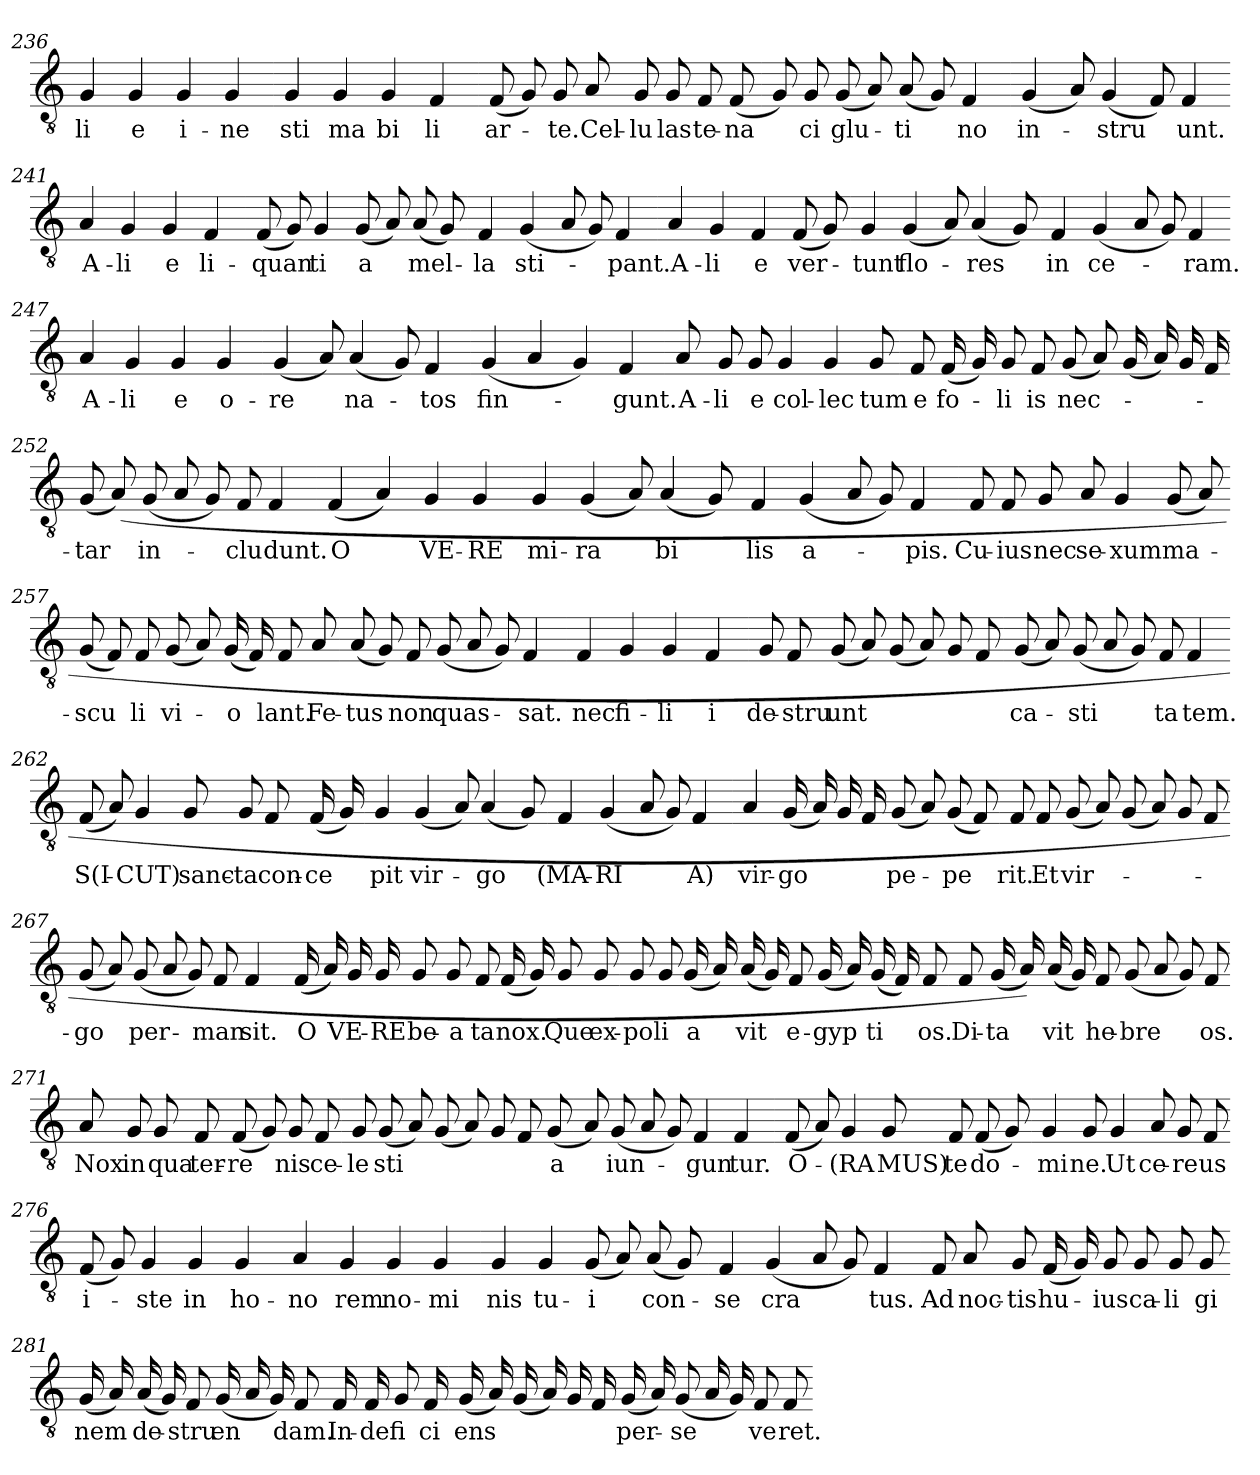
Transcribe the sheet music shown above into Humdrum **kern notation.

**kern	**text
*part1	*part1
*staff1	*staff1
*clefGv2	*
*k[]	*
=236	=236
4G	li
4G	-e
4G	i-
4G	ne
=237-	=237-
4G	sti
4G	ma
4G	bi
4F	-li
=238-	=238-
(8F	ar-
8G)	.
8G	-te.
8A	Cel-
8G	lu
8G	-las
8F	te-
(8F	na
=239-	=239-
8G)	.
8G	-ci
(8G	glu-
8A)	.
(8A	ti
8G)	.
4F	-no
=240-	=240-
(4G	in-
8A)	.
(4G	stru
8F)	.
4F	-unt.
=241-	=241-
4A	A-
4G	li
4G	-e
4F	li-
=242-	=242-
(8F	quan
8G)	.
4G	ti
(8G	-a
8A)	.
(8A	mel-
8G)	.
=243-	=243-
4F	-la
(4G	sti-
8A	.
8G)	.
4F	-pant.
=244-	=244-
4A	A-
4G	li
4F	-e
(8F	ver-
8G)	.
=245-	=245-
4G	-tunt
(4G	flo-
8A)	.
(4A	-res
8G)	.
=246-	=246-
4F	in
(4G	ce-
8A	.
8G)	.
4F	-ram.
=247-	=247-
4A	A-
4G	li
4G	-e
4G	o-
=248-	=248-
(4G	-re
8A)	.
(4A	na-
8G)	.
4F	-tos
=249-	=249-
(4G	fin-
4A	.
4G)	.
4F	-gunt.
=250-	=250-
8A	A-
8G	li
8G	-e
4G	col-
4G	lec
8G	-tum
=251-	=251-
8F	e
(16F	fo-
16G)	.
8G	li
8F	-is
(8G	nec-
8A)	.
(16G	.
16A)	.
16G	.
16F	.
=252-	=252-
(8G	-tar
(8A)	.
(8G	in-
8A	.
8G)	.
8F	clu
4F	-dunt.
=253-	=253-
(4F	O
4A)	.
4G	VE-
4G	-RE
=254-	=254-
4G	mi-
(4G	ra
8A)	.
(4A	bi
8G)	.
=255-	=255-
4F	-lis
(4G	a-
8A	.
8G)	.
4F	-pis.
=256-	=256-
8F	Cu-
8F	-ius
8G	nec
8A	se-
4G	-xum
(8G	ma-
8A)	.
=257-	=257-
(8G	scu
8F)	.
8F	-li
(8G	vi-
8A)	.
(16G	o
16F)	.
8F	-lant.
8A	Fe-
=258-	=258-
(8A	-tus
8G)	.
8F	non
(8G	quas-
8A	.
8G)	.
4F	-sat.
=259-	=259-
4F	nec
4G	fi-
4G	li
4F	-i
=260-	=260-
8G	de-
8F	stru
(8G	-unt
8A)	.
(8G	.
8A)	.
8G	.
8F	.
=261-	=261-
(8G	ca-
8A)	.
(8G	sti
8A	.
8G)	.
8F	ta
4F	-tem.
=262-	=262-
(8F	S(I-
8A)	.
4G	-CUT)
8G	sanc-
8G	-ta
8F	con-
(16F	ce
16G)	.
=263-	=263-
4G	-pit
(4G	vir-
8A)	.
(4A	-go
8G)	.
=264-	=264-
4F	(MA-
(4G	RI
8A	.
8G)	.
4F	-A)
=265-	=265-
4A	vir-
(16G	-go
16A)	.
16G	.
16F	.
(8G	pe-
8A)	.
(8G	pe
8F)	.
=266-	=266-
8F	-rit.
8F	Et
(8G	vir-
8A)	.
(8G	.
8A)	.
8G	.
8F	.
=267-	=267-
(8G	-go
8A)	.
(8G	per-
8A	.
8G)	.
8F	man
4F	-sit.
=268-	=268-
(16F	O
16A)	.
16G	VE-
16G	-RE
8G	be-
8G	a
8F	-ta
(16F	nox.
16G)	.
8G	Que
8G	ex-
=269-	=269-
8G	po
8G	li
(16G	a
16A)	.
(16A	-vit
16G)	.
8F	e-
(16G	gyp
16A)	.
(16G	ti
16F)	.
8F	-os.
=270-	=270-
8F	Di-
(16G	ta
16A))	.
(16A	-vit
16G)	.
8F	he-
(8G	bre
8A	.
8G)	.
8F	-os.
=271-	=271-
8A	Nox
8G	in
8G	qua
8F	ter-
(8F	re
8G)	.
8G	-nis
8F	ce-
=272-	=272-
8G	le
(8G	sti
8A)	.
(8G	.
8A)	.
8G	.
8F	.
(8G	-a
=273-	=273-
8A)	.
(8G	iun-
8A	.
8G)	.
4F	gun
4F	-tur.
=274-	=274-
(8F	O-
8A)	.
4G	(RA
8G	-MUS)
8F	te
(8F	do-
8G)	.
=275-	=275-
4G	mi
8G	-ne.
4G	Ut
8A	ce-
8G	re
8F	-us
=276-	=276-
(8F	i-
8G)	.
4G	-ste
4G	in
4G	ho-
=277-	=277-
4A	no
4G	-rem
4G	no-
4G	mi
=278-	=278-
4G	-nis
4G	tu-
(8G	-i
8A)	.
(8A	con-
8G)	.
=279-	=279-
4F	se
(4G	cra
8A	.
8G)	.
4F	-tus.
=280-	=280-
8F	Ad
8A	noc-
8G	-tis
(16F	hu-
16G)	.
8G	-ius
8G	ca-
8G	li
8G	gi
=281-	=281-
(16G	-nem
16A)	.
(16A	de-
16G)	.
8F	stru
(16G	en
16A	.
16G)	.
8F	-dam.
16F	In-
16F	de
8G	fi
16F	ci
=282-	=282-
(16G	-ens
16A)	.
(16G	.
16A)	.
16G	.
16F	.
(16G	per-
16A)	.
(8G	se
16A	.
16G)	.
8F	ve
8F	-ret.
=-	=-
*-	*-
